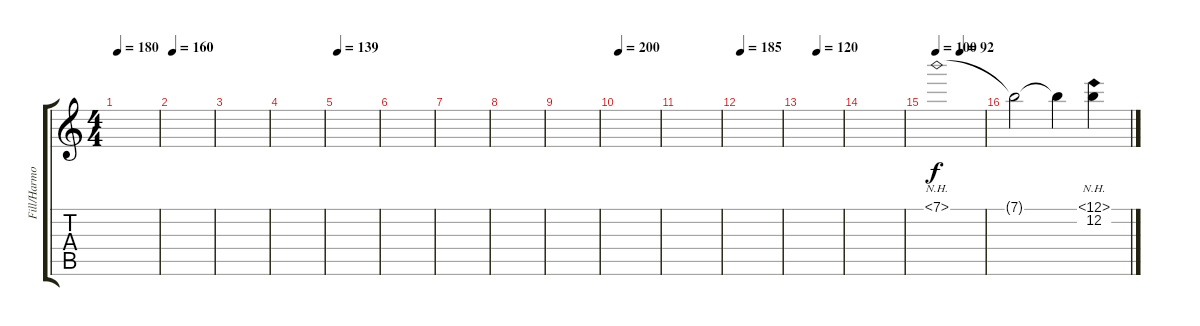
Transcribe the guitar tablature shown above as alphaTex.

\track ("Fill/Harmony" "Fill/Harmo") {instrument distortionguitar}
\staff {score tabs}
\tuning (E4 B3 G3 D3 A2 E2) {hide}
\ts (4 4)
\tempo 180
\clef g2
\ks c
|
\tempo 160
|
|
|
\tempo 139
|
|
|
|
|
\tempo 200
|
|
\tempo 185
|
\tempo (120 0.375)
|
|
\tempo 100
\tempo (92 0.5)
7.1{nh}.1 |
7.1{t}.2 7.1{t}.4 (12.1{nh} 12.2).4
